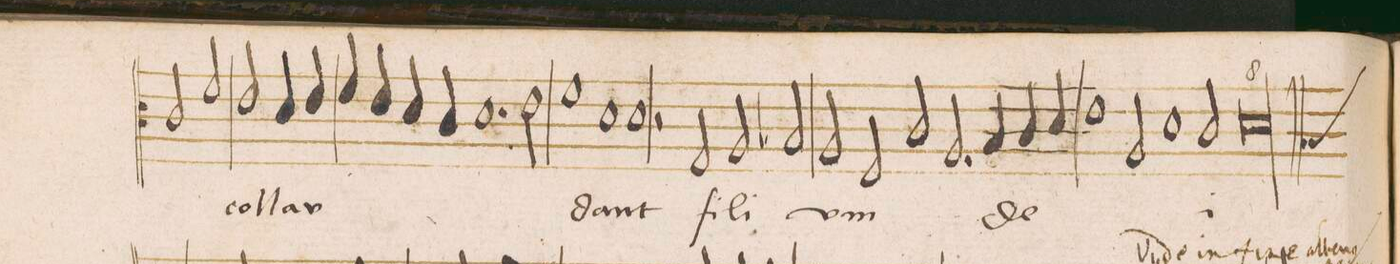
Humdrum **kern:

**kern	**text	**text
*I"ALTUS	*	*
*clefC3	*	*
*k[]	*	*
*met(C|)	*	*
*M2/1	*	*
2c/	.	.
2f/	.	.
=43-	=43-	=43-
2e/	col-	.
4d/	-lau-	.
4e/	.	.
4f/	.	.
4e/	.	.
4d/	.	.
4c/	.	.
=44-	=44-	=44-
1.d	.	.
2e\	.	.
=45-	=45-	=45-
1f	.	.
1d	.	.
=46-	=46-	=46-
1d	-dant	.
2r	.	.
2G/	fi-	.
=47-	=47-	=47-
2A/	-li-	.
2B-X/	.	.
2A/	.	.
2F/	-um	.
=48-	=48-	=48-
2c/	.	.
2.A/	.	.
4Bny/	de-	.
4c/	.	.
4d/	.	.
=49-	=49-	=49-
1e	.	.
2A/	.	.
1d\	.	.
=50-	=50-	=50-
2c/	-i	.
00d	.	.
=51-	=51-	=51-
=52-	=52-	=52-
0.dyy	.	.
=53-	=53-	=53-
*custos:B	*	*
=54||-	=54||-	=54||-
*k[b-]	*	*
*M2/1	*	*
*met(C|)	*	*
*-	*-	*-
